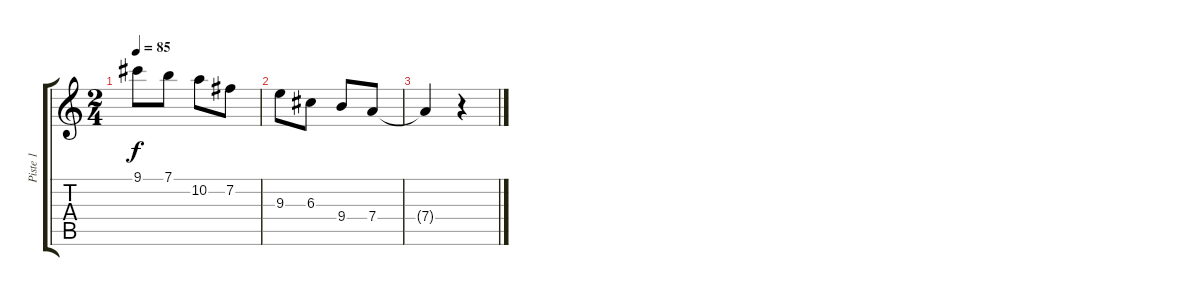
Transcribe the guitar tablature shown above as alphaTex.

\track ("Piste 1" "Piste 1") {instrument acousticguitarnylon}
\staff {score tabs}
\tuning (E4 B3 G3 D3 A2 E2) {hide}
\ts (2 4)
\tempo 85
\clef g2
\ks c
9.1.8{dy f} 7.1.8 10.2.8 7.2.8 |
9.3.8 6.3.8 9.4.8 7.4.8 |
7.4{t}.4 r.4
